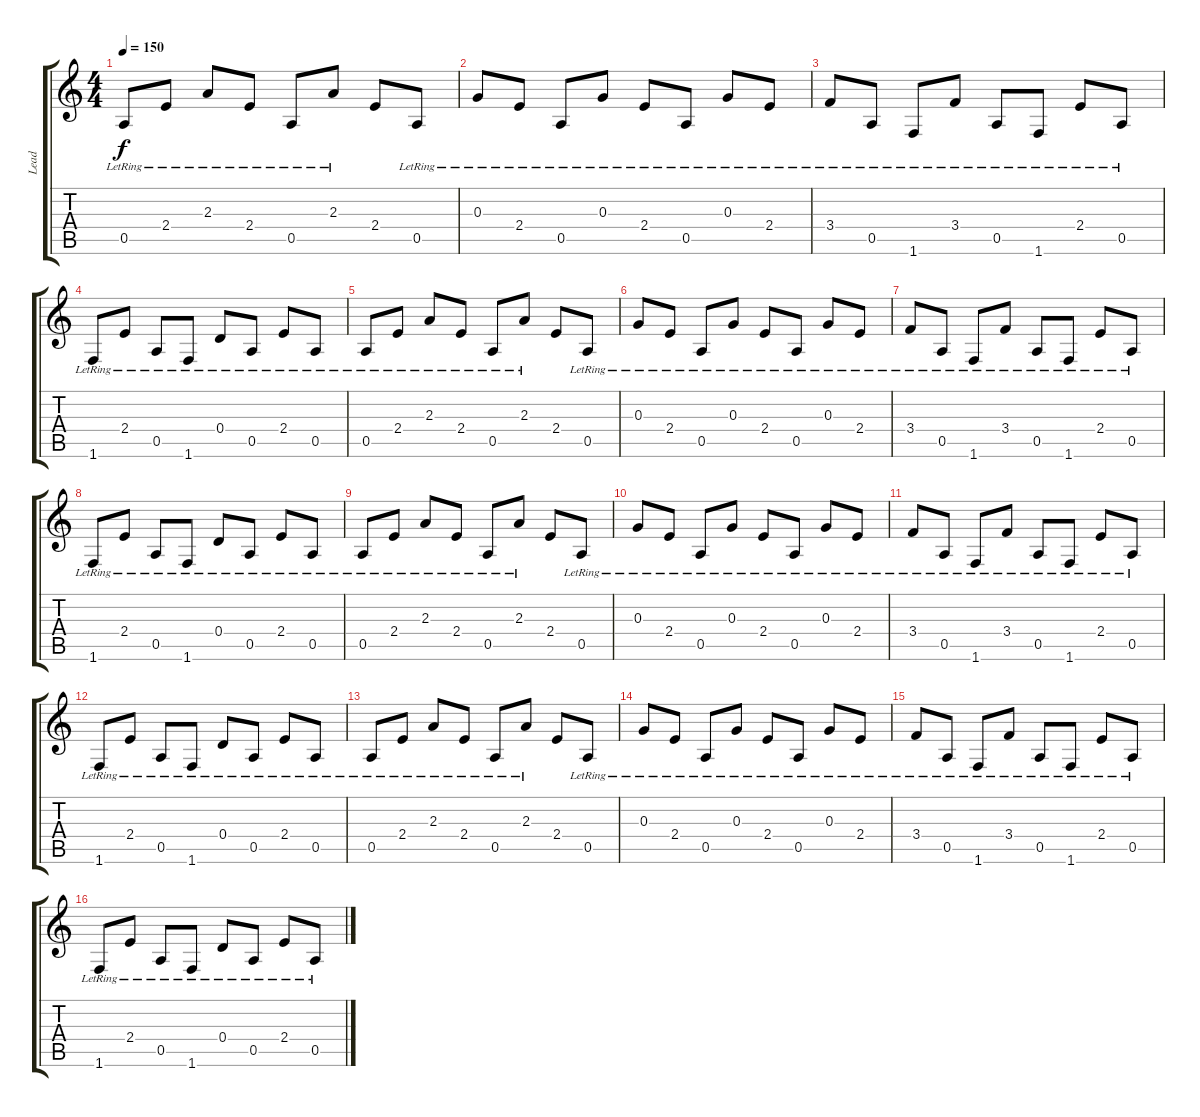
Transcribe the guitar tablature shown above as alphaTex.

\track ("Lead" "Lead") {instrument distortionguitar}
\staff {score tabs}
\tuning (E4 B3 G3 D3 A2 E2) {hide}
\ts (4 4)
\tempo 150
\clef g2
\ks c
0.5{lr}.8{dy f} 2.4{lr}.8 2.3{lr}.8 2.4{lr}.8 0.5{lr}.8 2.3{lr}.8 2.4.8 0.5{lr}.8 |
0.3{lr}.8 2.4{lr}.8 0.5{lr}.8 0.3{lr}.8 2.4{lr}.8 0.5{lr}.8 0.3{lr}.8 2.4{lr}.8 |
3.4{lr}.8 0.5{lr}.8 1.6{lr}.8 3.4{lr}.8 0.5{lr}.8 1.6{lr}.8 2.4{lr}.8 0.5{lr}.8 |
1.6{lr}.8 2.4{lr}.8 0.5{lr}.8 1.6{lr}.8 0.4{lr}.8 0.5{lr}.8 2.4{lr}.8 0.5{lr}.8 |
0.5{lr}.8 2.4{lr}.8 2.3{lr}.8 2.4{lr}.8 0.5{lr}.8 2.3{lr}.8 2.4.8 0.5{lr}.8 |
0.3{lr}.8 2.4{lr}.8 0.5{lr}.8 0.3{lr}.8 2.4{lr}.8 0.5{lr}.8 0.3{lr}.8 2.4{lr}.8 |
3.4{lr}.8 0.5{lr}.8 1.6{lr}.8 3.4{lr}.8 0.5{lr}.8 1.6{lr}.8 2.4{lr}.8 0.5{lr}.8 |
1.6{lr}.8 2.4{lr}.8 0.5{lr}.8 1.6{lr}.8 0.4{lr}.8 0.5{lr}.8 2.4{lr}.8 0.5{lr}.8 |
0.5{lr}.8 2.4{lr}.8 2.3{lr}.8 2.4{lr}.8 0.5{lr}.8 2.3{lr}.8 2.4.8 0.5{lr}.8 |
0.3{lr}.8 2.4{lr}.8 0.5{lr}.8 0.3{lr}.8 2.4{lr}.8 0.5{lr}.8 0.3{lr}.8 2.4{lr}.8 |
3.4{lr}.8 0.5{lr}.8 1.6{lr}.8 3.4{lr}.8 0.5{lr}.8 1.6{lr}.8 2.4{lr}.8 0.5{lr}.8 |
1.6{lr}.8 2.4{lr}.8 0.5{lr}.8 1.6{lr}.8 0.4{lr}.8 0.5{lr}.8 2.4{lr}.8 0.5{lr}.8 |
0.5{lr}.8 2.4{lr}.8 2.3{lr}.8 2.4{lr}.8 0.5{lr}.8 2.3{lr}.8 2.4.8 0.5{lr}.8 |
0.3{lr}.8 2.4{lr}.8 0.5{lr}.8 0.3{lr}.8 2.4{lr}.8 0.5{lr}.8 0.3{lr}.8 2.4{lr}.8 |
3.4{lr}.8 0.5{lr}.8 1.6{lr}.8 3.4{lr}.8 0.5{lr}.8 1.6{lr}.8 2.4{lr}.8 0.5{lr}.8 |
1.6{lr}.8 2.4{lr}.8 0.5{lr}.8 1.6{lr}.8 0.4{lr}.8 0.5{lr}.8 2.4{lr}.8 0.5{lr}.8
